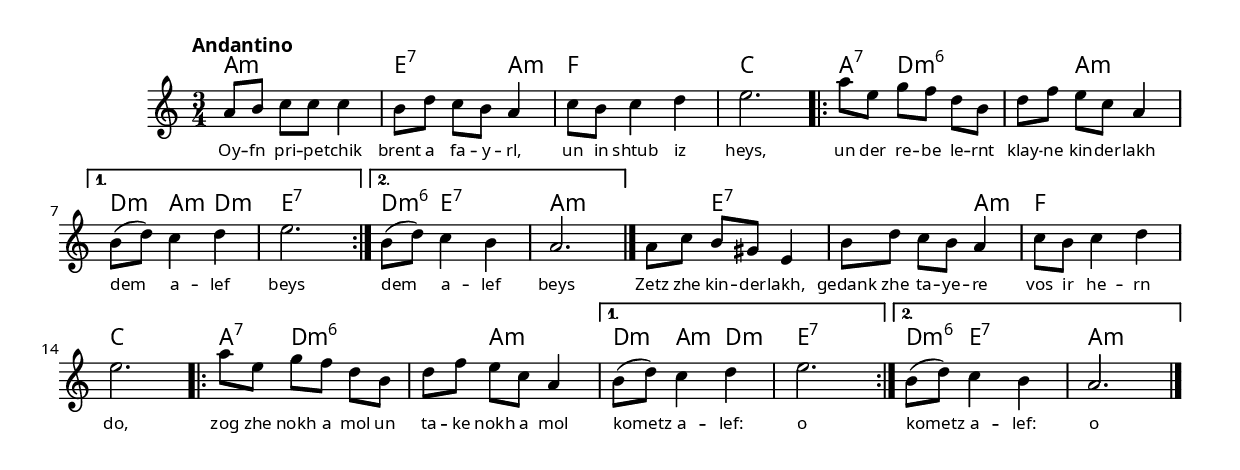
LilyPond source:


\version "2.18.2"
\language "english"
\include "../../../../templates/preamble.ly"

mel-a = \relative g'{ 
  a8 b c c c4 |
  b8 d c b a4 |
  c8 b c4 d |
  e2. 
}
mel-b = \relative g''{ 
  \repeat volta 2 {
    a8 e g f d b |
    d f e c a4 |
  }
  \alternative {
    { b8( d) c4 d | 
      e2. 
    }
    { b8( d) c4 b | 
      a2. 
    }
  }
}
mel-c = \relative g'{ 
  a8 c b gs e4 | 
  b'8 d c b a4 | 
  c8 b c4 d | 
  e2. | 
}

acc-a = \chordmode { 
  a2.:m | 
  e2:7 a4:m | 
  f2.: | 
  c |  
}
acc-b = \chordmode { 
  \repeat volta 2 { 
    a4:7 d2:m6 | 
    d4:m6 a2:m | }
  \alternative {
    { d4:m a:m d:m | e2.:7 }
    { d4:m6 e2:7 | a2.:m }
  }
}
                      
acc-c = \chordmode { 
  a4:m e2:7 | 
  e2:7 a4:m | 
  f2.: | 
  c2.: | 
}

\score {
  <<
    \new ChordNames {
      \acc-a
      \acc-b
      \acc-c
      \acc-b

        }
    \new Staff {
      \clef treble
      \key a \minor
      \time 3/4
      \tempo Andantino
      \new Voice = "melody" {
        \mel-a
        \mel-b
        \bar "|."
        \mel-c
        \mel-b
        \bar "|."
      }
    }
    \new Lyrics \lyricsto "melody" {
      Oy -- fn pri -- pe -- tchik brent a fa -- y -- rl,
      un in shtub iz heys,
      
      \repeat volta 2 {
        un der re -- be le -- rnt klay -- ne kin -- der -- lakh
        }
      \alternative {
        { dem a -- lef beys }  
        { dem a -- lef beys }
        }
      Zetz zhe kin -- der -- lakh,
      gedank zhe ta -- ye -- re
      vos ir he -- rn do,
      \repeat volta 2 {
        zog zhe nokh a mol un ta -- ke nokh a mol
      }
      \alternative {
        { kometz a -- lef: o }
        { kometz a -- lef: o }
      }
    }
  >>
}